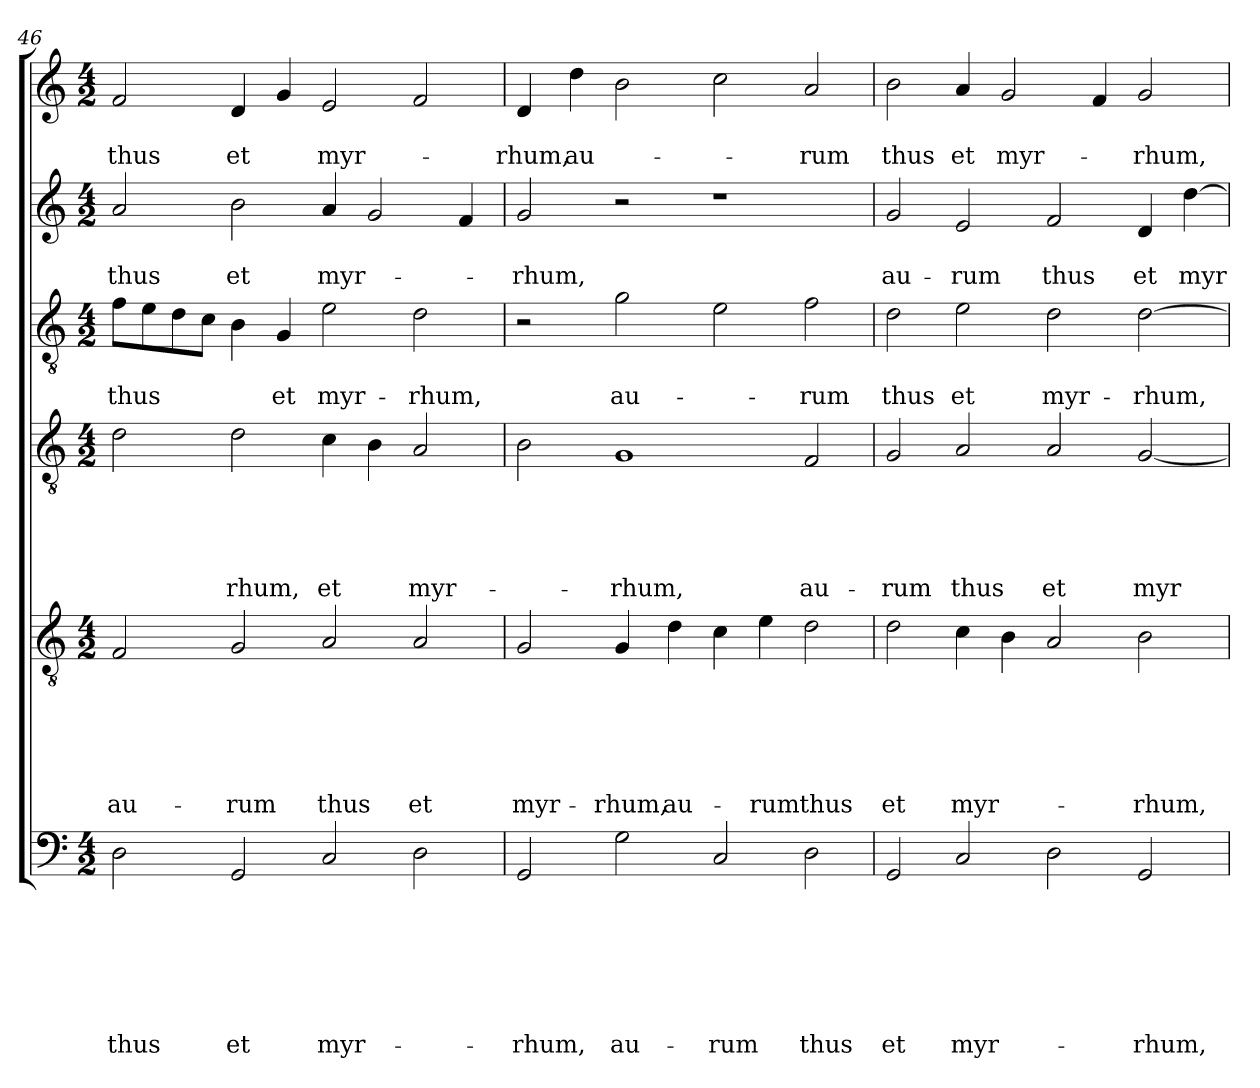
**kern	**text	**text	**text	**text	**text	**text	**text	**kern	**text	**text	**text	**text	**text	**text	**kern	**text	**text	**text	**text	**text	**kern	**text	**text	**kern	**text	**text	**kern	**text	**text
*part6	*part6	*part6	*part6	*part6	*part6	*part6	*part6	*part5	*part5	*part5	*part5	*part5	*part5	*part5	*part4	*part4	*part4	*part4	*part4	*part4	*part3	*part3	*part3	*part2	*part2	*part2	*part1	*part1	*part1
*staff6	*staff6	*staff6	*staff6	*staff6	*staff6	*staff6	*staff6	*staff5	*staff5	*staff5	*staff5	*staff5	*staff5	*staff5	*staff4	*staff4	*staff4	*staff4	*staff4	*staff4	*staff3	*staff3	*staff3	*staff2	*staff2	*staff2	*staff1	*staff1	*staff1
!!LO:LB:g=z
*clefF4	*	*	*	*	*	*	*	*clefGv2	*	*	*	*	*	*	*clefGv2	*	*	*	*	*	*clefGv2	*	*	*clefG2	*	*	*clefG2	*	*
*k[]	*	*	*	*	*	*	*	*k[]	*	*	*	*	*	*	*k[]	*	*	*	*	*	*k[]	*	*	*k[]	*	*	*k[]	*	*
*C:	*	*	*	*	*	*	*	*C:	*	*	*	*	*	*	*C:	*	*	*	*	*	*C:	*	*	*C:	*	*	*C:	*	*
*M4/2	*	*	*	*	*	*	*	*M4/2	*	*	*	*	*	*	*M4/2	*	*	*	*	*	*M4/2	*	*	*M4/2	*	*	*M4/2	*	*
=46	=46	=46	=46	=46	=46	=46	=46	=46	=46	=46	=46	=46	=46	=46	=46	=46	=46	=46	=46	=46	=46	=46	=46	=46	=46	=46	=46	=46	=46
!	!	!	!	!	!	!	!LO:LY:b	!	!	!	!	!	!	!LO:LY:b	!	!	!	!	!	!	!	!	!LO:LY:b	!	!	!LO:LY:b	!	!	!LO:LY:b
2D\	.	.	.	.	.	.	thus	2F/	.	.	.	.	.	au-	2d\	.	.	.	.	.	8f\L	.	thus	2a/	.	thus	2f/	.	thus
.	.	.	.	.	.	.	.	.	.	.	.	.	.	.	.	.	.	.	.	.	8e\	.	.	.	.	.	.	.	.
.	.	.	.	.	.	.	.	.	.	.	.	.	.	.	.	.	.	.	.	.	8d\	.	.	.	.	.	.	.	.
.	.	.	.	.	.	.	.	.	.	.	.	.	.	.	.	.	.	.	.	.	8c\J	.	.	.	.	.	.	.	.
!	!	!	!	!	!	!	!LO:LY:b	!	!	!	!	!	!	!LO:LY:b	!	!	!	!	!	!LO:LY:b	!	!	!	!	!	!LO:LY:b	!	!	!LO:LY:b
2GG/	.	.	.	.	.	.	et	2G/	.	.	.	.	.	-rum	2d\	.	.	.	.	-rhum,	4B\	.	.	2b\	.	et	4d/	.	et
!	!	!	!	!	!	!	!	!	!	!	!	!	!	!	!	!	!	!	!	!	!	!	!LO:LY:b	!	!	!	!	!	!
.	.	.	.	.	.	.	.	.	.	.	.	.	.	.	.	.	.	.	.	.	4G/	.	et	.	.	.	4g/	.	.
!	!	!	!	!	!	!	!LO:LY:b	!	!	!	!	!	!	!LO:LY:b	!	!	!	!	!	!LO:LY:b	!	!	!LO:LY:b	!	!	!LO:LY:b	!	!	!LO:LY:b
2C/	.	.	.	.	.	.	myr-	2A/	.	.	.	.	.	thus	4c\	.	.	.	.	et	2e\	.	myr-	4a/	.	myr-	2e/	.	myr-
.	.	.	.	.	.	.	.	.	.	.	.	.	.	.	4B\	.	.	.	.	.	.	.	.	2g/	.	.	.	.	.
!	!	!	!	!	!	!	!	!	!	!	!	!	!	!LO:LY:b	!	!	!	!	!	!LO:LY:b	!	!	!LO:LY:b	!	!	!	!	!	!
2D\	.	.	.	.	.	.	.	2A/	.	.	.	.	.	et	2A/	.	.	.	.	myr-	2d\	.	-rhum,	.	.	.	2f/	.	.
.	.	.	.	.	.	.	.	.	.	.	.	.	.	.	.	.	.	.	.	.	.	.	.	4f/	.	.	.	.	.
=47	=47	=47	=47	=47	=47	=47	=47	=47	=47	=47	=47	=47	=47	=47	=47	=47	=47	=47	=47	=47	=47	=47	=47	=47	=47	=47	=47	=47	=47
!	!	!	!	!	!	!	!LO:LY:b	!	!	!	!	!	!	!LO:LY:b	!	!	!	!	!	!	!	!	!	!	!	!LO:LY:b	!	!	!LO:LY:b
2GG/	.	.	.	.	.	.	-rhum,	2G/	.	.	.	.	.	myr-	2B\	.	.	.	.	.	2r	.	.	2g/	.	-rhum,	4d/	.	-rhum,
!	!	!	!	!	!	!	!	!	!	!	!	!	!	!	!	!	!	!	!	!	!	!	!	!	!	!	!	!	!LO:LY:b
.	.	.	.	.	.	.	.	.	.	.	.	.	.	.	.	.	.	.	.	.	.	.	.	.	.	.	4dd\	.	au-
!	!	!	!	!	!	!	!LO:LY:b	!	!	!	!	!	!	!LO:LY:b	!	!	!	!	!	!LO:LY:b	!	!	!LO:LY:b	!	!	!	!	!	!
2G\	.	.	.	.	.	.	au-	4G/	.	.	.	.	.	-rhum,	1G	.	.	.	.	-rhum,	2g\	.	au-	2r	.	.	2b\	.	.
!	!	!	!	!	!	!	!	!	!	!	!	!	!	!LO:LY:b	!	!	!	!	!	!	!	!	!	!	!	!	!	!	!
.	.	.	.	.	.	.	.	4d\	.	.	.	.	.	au-	.	.	.	.	.	.	.	.	.	.	.	.	.	.	.
!	!	!	!	!	!	!	!LO:LY:b	!	!	!	!	!	!	!	!	!	!	!	!	!	!	!	!	!	!	!	!	!	!
2C/	.	.	.	.	.	.	-rum	4c\	.	.	.	.	.	.	.	.	.	.	.	.	2e\	.	.	1r	.	.	2cc\	.	.
!	!	!	!	!	!	!	!	!	!	!	!	!	!	!LO:LY:b	!	!	!	!	!	!	!	!	!	!	!	!	!	!	!
.	.	.	.	.	.	.	.	4e\	.	.	.	.	.	-rum	.	.	.	.	.	.	.	.	.	.	.	.	.	.	.
!	!	!	!	!	!	!	!LO:LY:b	!	!	!	!	!	!	!LO:LY:b	!	!	!	!	!	!LO:LY:b	!	!	!LO:LY:b	!	!	!	!	!	!LO:LY:b
2D\	.	.	.	.	.	.	thus	2d\	.	.	.	.	.	thus	2F/	.	.	.	.	au-	2f\	.	-rum	.	.	.	2a/	.	-rum
=48	=48	=48	=48	=48	=48	=48	=48	=48	=48	=48	=48	=48	=48	=48	=48	=48	=48	=48	=48	=48	=48	=48	=48	=48	=48	=48	=48	=48	=48
!	!	!	!	!	!	!	!LO:LY:b	!	!	!	!	!	!	!LO:LY:b	!	!	!	!	!	!LO:LY:b	!	!	!LO:LY:b	!	!	!LO:LY:b	!	!	!LO:LY:b
2GG/	.	.	.	.	.	.	et	2d\	.	.	.	.	.	et	2G/	.	.	.	.	-rum	2d\	.	thus	2g/	.	au-	2b\	.	thus
!	!	!	!	!	!	!	!LO:LY:b	!	!	!	!	!	!	!LO:LY:b	!	!	!	!	!	!LO:LY:b	!	!	!LO:LY:b	!	!	!LO:LY:b	!	!	!LO:LY:b
2C/	.	.	.	.	.	.	myr-	4c\	.	.	.	.	.	myr-	2A/	.	.	.	.	thus	2e\	.	et	2e/	.	-rum	4a/	.	et
!	!	!	!	!	!	!	!	!	!	!	!	!	!	!	!	!	!	!	!	!	!	!	!	!	!	!	!	!	!LO:LY:b
.	.	.	.	.	.	.	.	4B\	.	.	.	.	.	.	.	.	.	.	.	.	.	.	.	.	.	.	2g/	.	myr-
!	!	!	!	!	!	!	!	!	!	!	!	!	!	!	!	!	!	!	!	!LO:LY:b	!	!	!LO:LY:b	!	!	!LO:LY:b	!	!	!
2D\	.	.	.	.	.	.	.	2A/	.	.	.	.	.	.	2A/	.	.	.	.	et	2d\	.	myr-	2f/	.	thus	.	.	.
.	.	.	.	.	.	.	.	.	.	.	.	.	.	.	.	.	.	.	.	.	.	.	.	.	.	.	4f/	.	.
!	!	!	!	!	!	!	!LO:LY:b	!	!	!	!	!	!	!LO:LY:b	!	!	!	!	!	!LO:LY:b	!	!	!LO:LY:b	!	!	!LO:LY:b	!	!	!LO:LY:b
2GG/	.	.	.	.	.	.	-rhum,	2B\	.	.	.	.	.	-rhum,	[2G/	.	.	.	.	myr-	[2d\	.	-rhum,	4d/	.	et	2g/	.	-rhum,
!	!	!	!	!	!	!	!	!	!	!	!	!	!	!	!	!	!	!	!	!	!	!	!	!	!	!LO:LY:b	!	!	!
.	.	.	.	.	.	.	.	.	.	.	.	.	.	.	.	.	.	.	.	.	.	.	.	[4dd\	.	myr-	.	.	.
=	=	=	=	=	=	=	=	=	=	=	=	=	=	=	=	=	=	=	=	=	=	=	=	=	=	=	=	=	=
*-	*-	*-	*-	*-	*-	*-	*-	*-	*-	*-	*-	*-	*-	*-	*-	*-	*-	*-	*-	*-	*-	*-	*-	*-	*-	*-	*-	*-	*-
